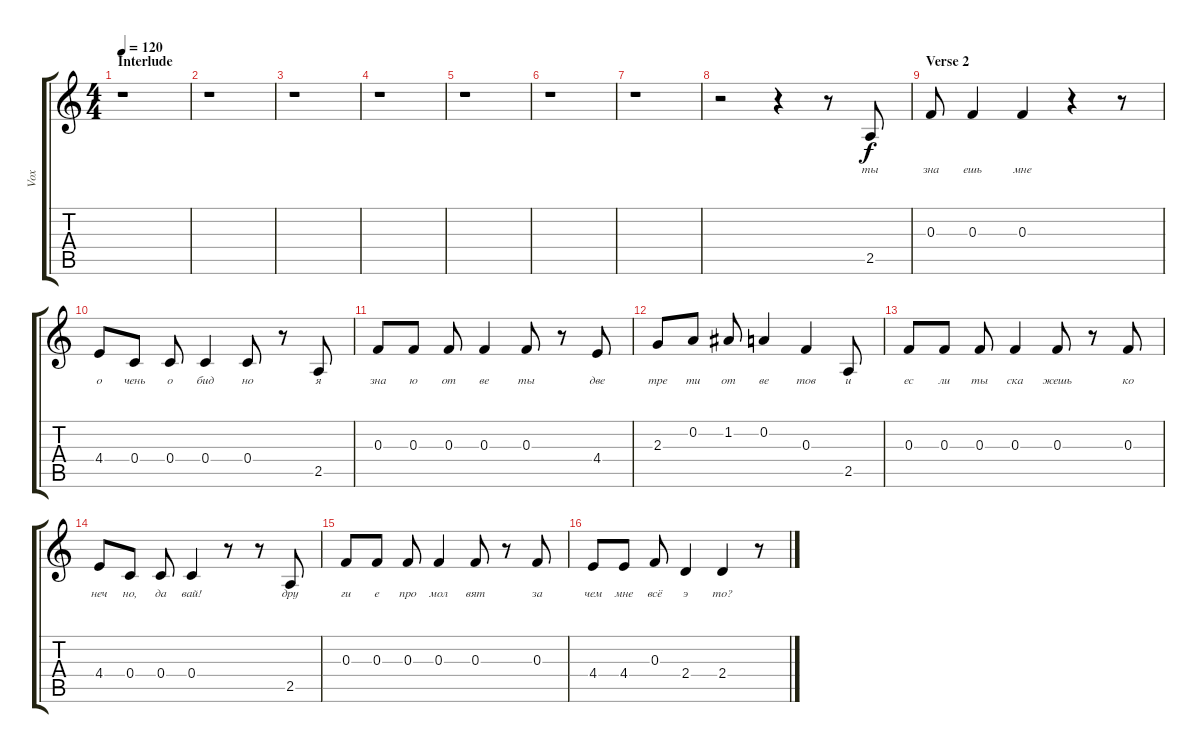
\track ("Vox" "Vox") {instrument electricguitarjazz}
\staff {score tabs}
\tuning (D4 A3 F3 C3 G2 D2) {hide}
\ts (4 4)
\section ("" "Interlude")
\tempo 120
\clef g2
\ks c
r.1{dy f} |
r.1 |
r.1 |
r.1 |
r.1 |
r.1 |
r.1 |
r.2 r.4 r.8 2.5.8{lyrics (0 "ты") lyrics (1 "") lyrics (2 "") lyrics (3 "") lyrics (4 "")} |
\section ("" "Verse 2")
0.3.8{lyrics (0 "зна") lyrics (1 "") lyrics (2 "") lyrics (3 "") lyrics (4 "")} 0.3.4{lyrics (0 "ешь") lyrics (1 "") lyrics (2 "") lyrics (3 "") lyrics (4 "")} 0.3.4{lyrics (0 "мне") lyrics (1 "") lyrics (2 "") lyrics (3 "") lyrics (4 "")} r.4 r.8 |
4.4.8{lyrics (0 "о") lyrics (1 "") lyrics (2 "") lyrics (3 "") lyrics (4 "")} 0.4.8{lyrics (0 "чень") lyrics (1 "") lyrics (2 "") lyrics (3 "") lyrics (4 "")} 0.4.8{lyrics (0 "о") lyrics (1 "") lyrics (2 "") lyrics (3 "") lyrics (4 "")} 0.4.4{lyrics (0 "бид") lyrics (1 "") lyrics (2 "") lyrics (3 "") lyrics (4 "")} 0.4.8{lyrics (0 "но") lyrics (1 "") lyrics (2 "") lyrics (3 "") lyrics (4 "")} r.8 2.5.8{lyrics (0 "я") lyrics (1 "") lyrics (2 "") lyrics (3 "") lyrics (4 "")} |
0.3.8{lyrics (0 "зна") lyrics (1 "") lyrics (2 "") lyrics (3 "") lyrics (4 "")} 0.3.8{lyrics (0 "ю") lyrics (1 "") lyrics (2 "") lyrics (3 "") lyrics (4 "")} 0.3.8{lyrics (0 "от") lyrics (1 "") lyrics (2 "") lyrics (3 "") lyrics (4 "")} 0.3.4{lyrics (0 "ве") lyrics (1 "") lyrics (2 "") lyrics (3 "") lyrics (4 "")} 0.3.8{lyrics (0 "ты") lyrics (1 "") lyrics (2 "") lyrics (3 "") lyrics (4 "")} r.8 4.4.8{lyrics (0 "две") lyrics (1 "") lyrics (2 "") lyrics (3 "") lyrics (4 "")} |
2.3.8{lyrics (0 "тре") lyrics (1 "") lyrics (2 "") lyrics (3 "") lyrics (4 "")} 0.2.8{lyrics (0 "ти") lyrics (1 "") lyrics (2 "") lyrics (3 "") lyrics (4 "")} 1.2.8{lyrics (0 "от") lyrics (1 "") lyrics (2 "") lyrics (3 "") lyrics (4 "")} 0.2.4{lyrics (0 "ве") lyrics (1 "") lyrics (2 "") lyrics (3 "") lyrics (4 "")} 0.3.4{lyrics (0 "тов") lyrics (1 "") lyrics (2 "") lyrics (3 "") lyrics (4 "")} 2.5.8{lyrics (0 "и") lyrics (1 "") lyrics (2 "") lyrics (3 "") lyrics (4 "")} |
0.3.8{lyrics (0 "ес") lyrics (1 "") lyrics (2 "") lyrics (3 "") lyrics (4 "")} 0.3.8{lyrics (0 "ли") lyrics (1 "") lyrics (2 "") lyrics (3 "") lyrics (4 "")} 0.3.8{lyrics (0 "ты") lyrics (1 "") lyrics (2 "") lyrics (3 "") lyrics (4 "")} 0.3.4{lyrics (0 "ска") lyrics (1 "") lyrics (2 "") lyrics (3 "") lyrics (4 "")} 0.3.8{lyrics (0 "жешь") lyrics (1 "") lyrics (2 "") lyrics (3 "") lyrics (4 "")} r.8 0.3.8{lyrics (0 "ко") lyrics (1 "") lyrics (2 "") lyrics (3 "") lyrics (4 "")} |
4.4.8{lyrics (0 "неч") lyrics (1 "") lyrics (2 "") lyrics (3 "") lyrics (4 "")} 0.4.8{lyrics (0 "но,") lyrics (1 "") lyrics (2 "") lyrics (3 "") lyrics (4 "")} 0.4.8{lyrics (0 "да") lyrics (1 "") lyrics (2 "") lyrics (3 "") lyrics (4 "")} 0.4.4{lyrics (0 "вай!") lyrics (1 "") lyrics (2 "") lyrics (3 "") lyrics (4 "")} r.8 r.8 2.5.8{lyrics (0 "дру") lyrics (1 "") lyrics (2 "") lyrics (3 "") lyrics (4 "")} |
0.3.8{lyrics (0 "ги") lyrics (1 "") lyrics (2 "") lyrics (3 "") lyrics (4 "")} 0.3.8{lyrics (0 "е") lyrics (1 "") lyrics (2 "") lyrics (3 "") lyrics (4 "")} 0.3.8{lyrics (0 "про") lyrics (1 "") lyrics (2 "") lyrics (3 "") lyrics (4 "")} 0.3.4{lyrics (0 "мол") lyrics (1 "") lyrics (2 "") lyrics (3 "") lyrics (4 "")} 0.3.8{lyrics (0 "вят") lyrics (1 "") lyrics (2 "") lyrics (3 "") lyrics (4 "")} r.8 0.3.8{lyrics (0 "за") lyrics (1 "") lyrics (2 "") lyrics (3 "") lyrics (4 "")} |
4.4.8{lyrics (0 "чем") lyrics (1 "") lyrics (2 "") lyrics (3 "") lyrics (4 "")} 4.4.8{lyrics (0 "мне") lyrics (1 "") lyrics (2 "") lyrics (3 "") lyrics (4 "")} 0.3.8{lyrics (0 "всё") lyrics (1 "") lyrics (2 "") lyrics (3 "") lyrics (4 "")} 2.4.4{lyrics (0 "э") lyrics (1 "") lyrics (2 "") lyrics (3 "") lyrics (4 "")} 2.4.4{lyrics (0 "то?") lyrics (1 "") lyrics (2 "") lyrics (3 "") lyrics (4 "")} r.8
